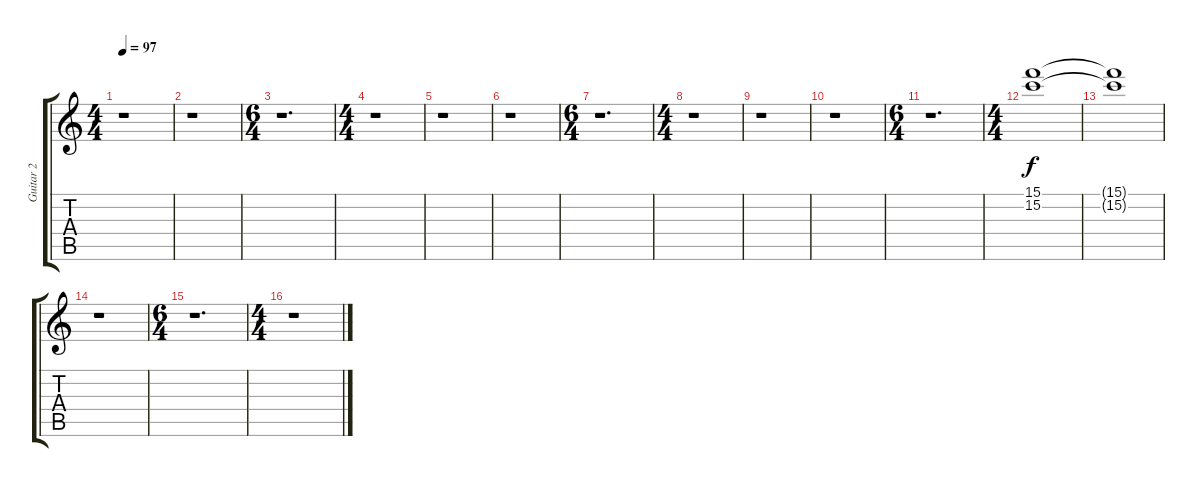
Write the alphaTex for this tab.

\track ("Guitar 2" "Guitar 2") {instrument overdrivenguitar}
\staff {score tabs}
\tuning (D4 A3 F3 C3 G2 D2) {hide}
\ts (4 4)
\tempo 97
\clef g2
\ks c
r.1{dy f} |
r.1 |
\ts (6 4)
r.1{d} |
\ts (4 4)
r.1 |
r.1 |
r.1 |
\ts (6 4)
r.1{d} |
\ts (4 4)
r.1 |
r.1 |
r.1 |
\ts (6 4)
r.1{d volume 8} |
\ts (4 4)
(15.1 15.2).1{volume 2} |
(15.1{t} 15.2{t}).1 |
r.1 |
\ts (6 4)
r.1{d} |
\ts (4 4)
r.1
